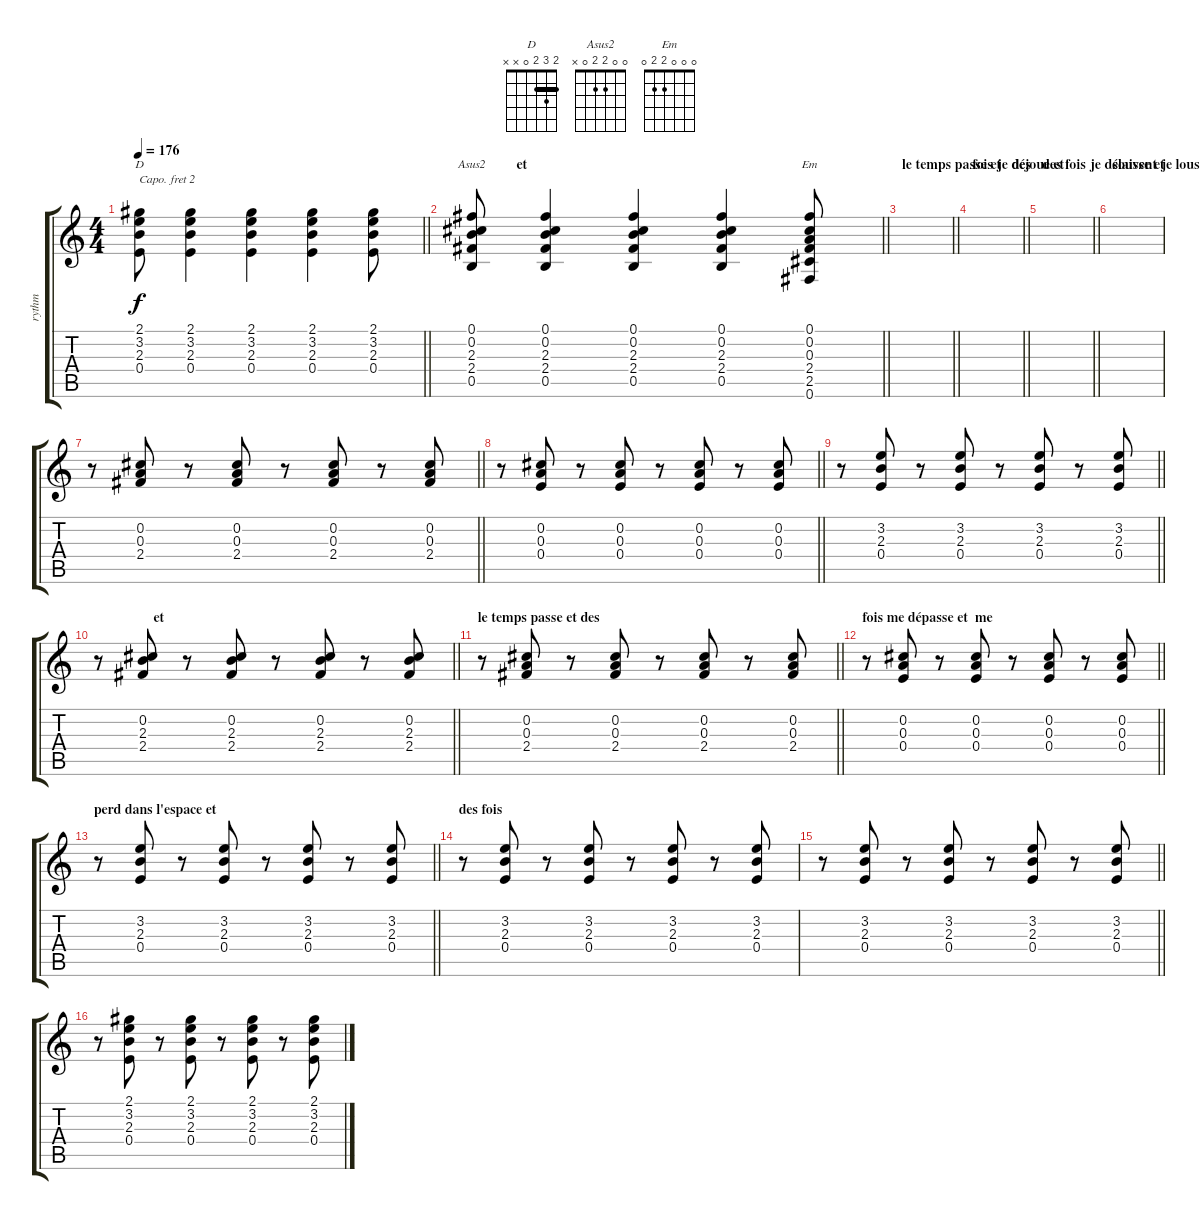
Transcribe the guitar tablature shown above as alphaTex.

\track ("rythm" "rythm") {instrument acousticguitarsteel}
\staff {score tabs}
\capo 2
\tuning (E4 B3 G3 D3 A2 E2) {hide}
\chord ("D" 2 3 2 0 x x) {barre 2}
\chord ("Asus2" 0 0 2 2 0 x)
\chord ("Em" 0 0 0 2 2 0)
\ts (4 4)
\tempo 176
\clef g2
\barLineRight lightlight
\ks c
(2.1 3.2 2.3 0.4).8{ch "D" dy f} (2.1 3.2 2.3 0.4).4 (2.1 3.2 2.3 0.4).4 (2.1 3.2 2.3 0.4).4 (2.1 3.2 2.3 0.4).8 |
\section ("" "                     et")
\barLineRight lightlight
(0.1 0.2 2.3 2.4 0.5).8{ch "Asus2"} (0.1 0.2 2.3 2.4 0.5).4 (0.1 0.2 2.3 2.4 0.5).4 (0.1 0.2 2.3 2.4 0.5).4 (0.1 0.2 0.3 2.4 2.5 0.6).8{ch "Em"} |
\section ("" "le temps passe et   des")
\barLineRight lightlight
|
\section ("" "fois je déjoue et ")
\barLineRight lightlight
|
\section ("" "des fois je délaisse et")
\barLineRight lightlight
|
\section ("" "souvent je lousse la  lesse")
|
\barLineRight lightlight
r.8 (0.2 0.3 2.4).8 r.8 (0.2 0.3 2.4).8 r.8 (0.2 0.3 2.4).8 r.8 (0.2 0.3 2.4).8 |
\barLineRight lightlight
r.8 (0.2 0.3 0.4).8 r.8 (0.2 0.3 0.4).8 r.8 (0.2 0.3 0.4).8 r.8 (0.2 0.3 0.4).8 |
\barLineRight lightlight
r.8 (3.2 2.3 0.4).8 r.8 (3.2 2.3 0.4).8 r.8 (3.2 2.3 0.4).8 r.8 (3.2 2.3 0.4).8 |
\section ("" "                 et")
\barLineRight lightlight
r.8 (0.2 2.3 2.4).8 r.8 (0.2 2.3 2.4).8 r.8 (0.2 2.3 2.4).8 r.8 (0.2 2.3 2.4).8 |
\section ("" "le temps passe et des")
\barLineRight lightlight
r.8 (0.2 0.3 2.4).8 r.8 (0.2 0.3 2.4).8 r.8 (0.2 0.3 2.4).8 r.8 (0.2 0.3 2.4).8 |
\section ("" "fois me dépasse et  me")
\barLineRight lightlight
r.8 (0.2 0.3 0.4).8 r.8 (0.2 0.3 0.4).8 r.8 (0.2 0.3 0.4).8 r.8 (0.2 0.3 0.4).8 |
\section ("" "perd dans l'espace et")
\barLineRight lightlight
r.8 (3.2 2.3 0.4).8 r.8 (3.2 2.3 0.4).8 r.8 (3.2 2.3 0.4).8 r.8 (3.2 2.3 0.4).8 |
\section ("" "des fois")
r.8 (3.2 2.3 0.4).8 r.8 (3.2 2.3 0.4).8 r.8 (3.2 2.3 0.4).8 r.8 (3.2 2.3 0.4).8 |
\barLineRight lightlight
r.8 (3.2 2.3 0.4).8 r.8 (3.2 2.3 0.4).8 r.8 (3.2 2.3 0.4).8 r.8 (3.2 2.3 0.4).8 |
r.8 (2.1 3.2 2.3 0.4).8 r.8 (2.1 3.2 2.3 0.4).8 r.8 (2.1 3.2 2.3 0.4).8 r.8 (2.1 3.2 2.3 0.4).8
